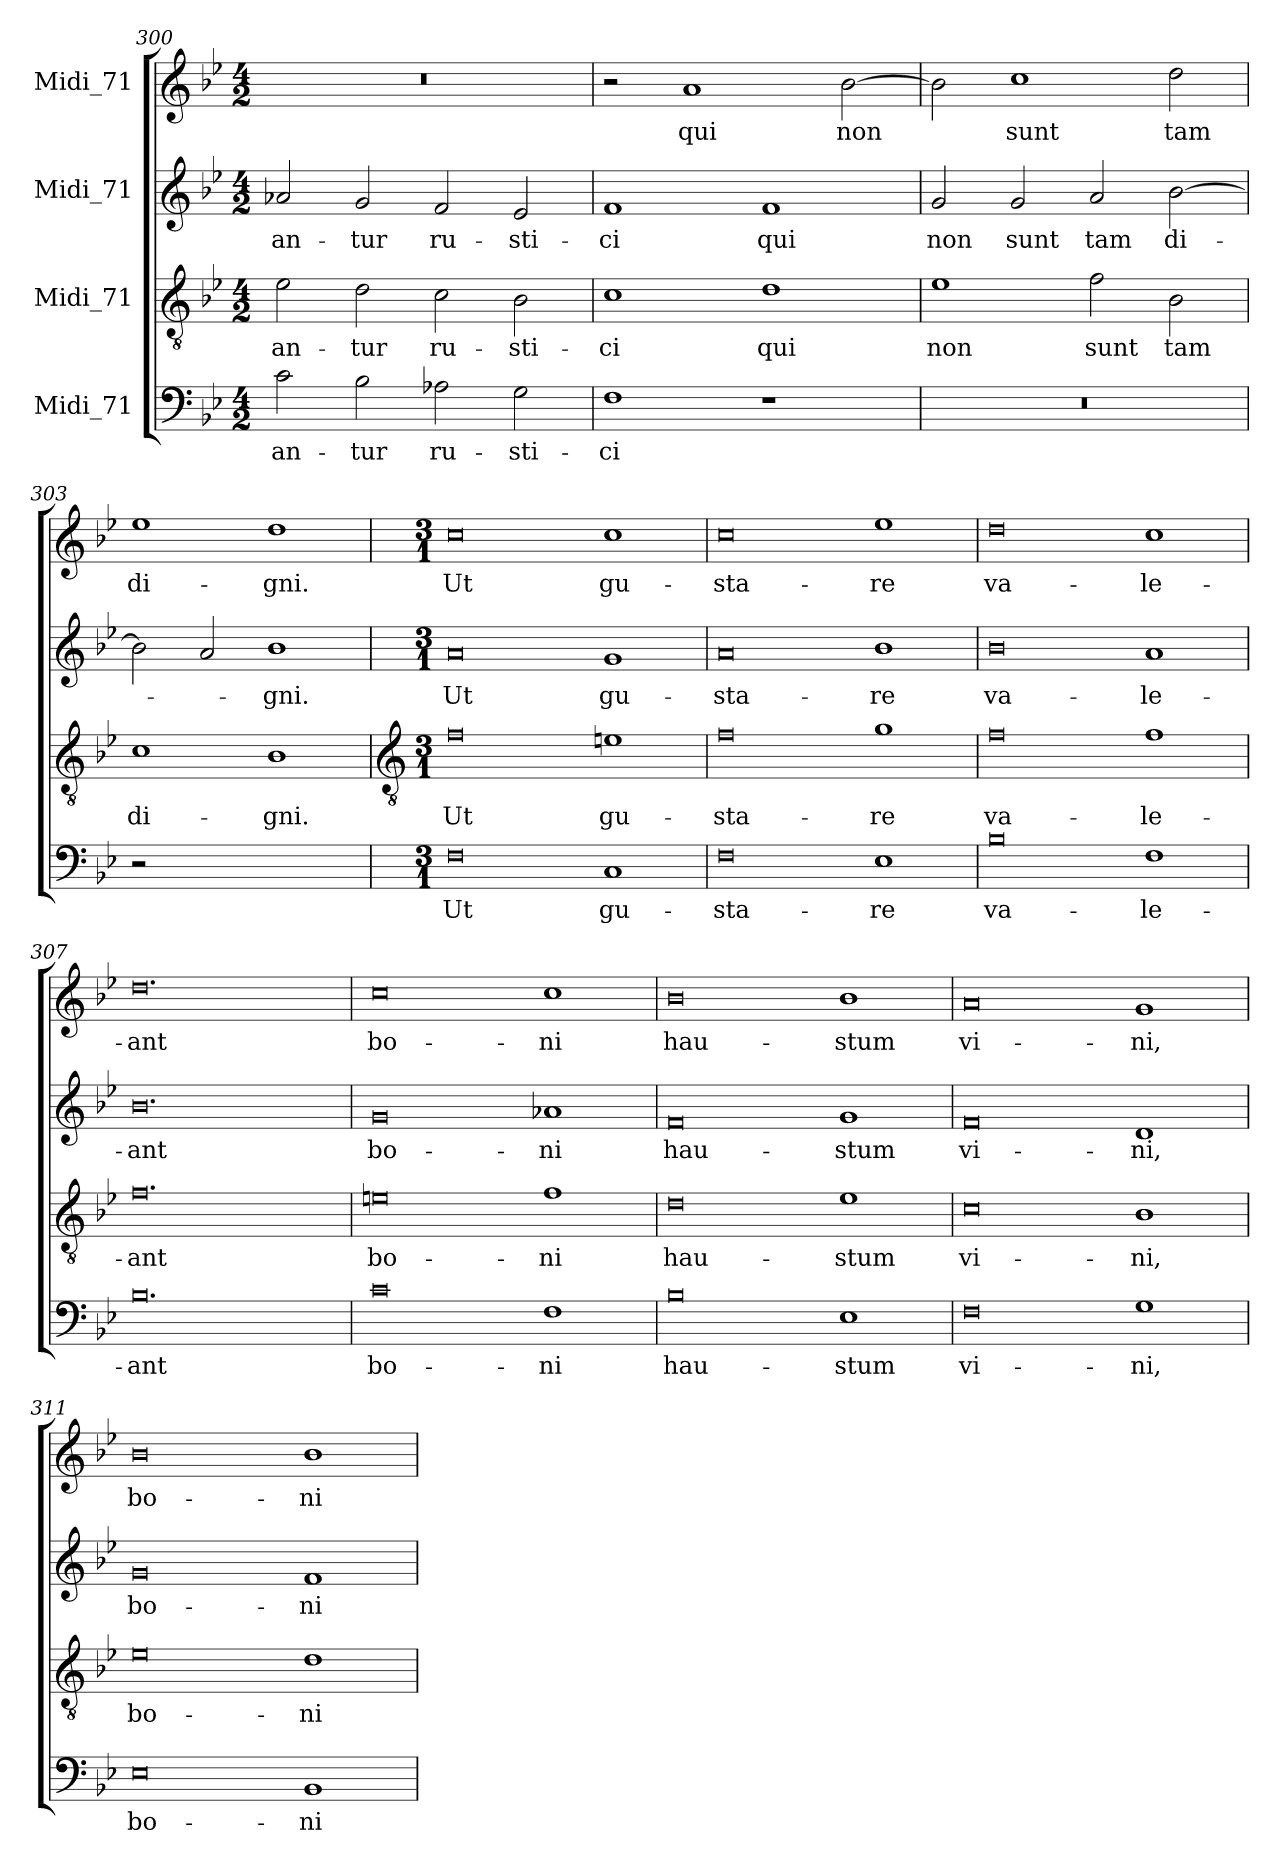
**kern	**text	**kern	**text	**kern	**text	**kern	**text
*part4	*part4	*part3	*part3	*part2	*part2	*part1	*part1
*staff4	*staff4	*staff3	*staff3	*staff2	*staff2	*staff1	*staff1
*I"Midi_71	*	*I"Midi_71	*	*I"Midi_71	*	*I"Midi_71	*
*clefF4	*	*clefGv2	*	*clefG2	*	*clefG2	*
*k[b-e-]	*	*k[b-e-]	*	*k[b-e-]	*	*k[b-e-]	*
*B-:	*	*B-:	*	*B-:	*	*B-:	*
*M4/2	*	*M4/2	*	*M4/2	*	*M4/2	*
=300	=300	=300	=300	=300	=300	=300	=300
!	!LO:LY:b	!	!LO:LY:b	!	!LO:LY:b	!	!
2c	-an-	2e-	-an-	2a-X	-an-	0r	.
!	!LO:LY:b	!	!LO:LY:b	!	!LO:LY:b	!	!
2B-	-tur	2d	-tur	2g	-tur	.	.
!	!LO:LY:b	!	!LO:LY:b	!	!LO:LY:b	!	!
2A-	ru-	2c	ru-	2f	ru-	.	.
!	!LO:LY:b	!	!LO:LY:b	!	!LO:LY:b	!	!
2G	-sti-	2B-	-sti-	2e-	-sti-	.	.
=301	=301	=301	=301	=301	=301	=301	=301
!	!LO:LY:b	!	!LO:LY:b	!	!LO:LY:b	!	!
1F	-ci	1c	-ci	1f	-ci	2r	.
!	!	!	!	!	!	!	!LO:LY:b
.	.	.	.	.	.	1a	qui
!	!	!	!LO:LY:b	!	!LO:LY:b	!	!
1r	.	1d	qui	1f	qui	.	.
!	!	!	!	!	!	!	!LO:LY:b
.	.	.	.	.	.	[2b-	non
=302	=302	=302	=302	=302	=302	=302	=302
!	!	!	!LO:LY:b	!	!LO:LY:b	!	!
0r	.	1e-	non	2g	non	2b-]	.
!	!	!	!	!	!LO:LY:b	!	!LO:LY:b
.	.	.	.	2g	sunt	1cc	sunt
!	!	!	!LO:LY:b	!	!LO:LY:b	!	!
.	.	2f	sunt	2a	tam	.	.
!	!	!	!LO:LY:b	!	!LO:LY:b	!	!LO:LY:b
.	.	2B-	tam	[2b-	di-	2dd	tam
=303	=303	=303	=303	=303	=303	=303	=303
!	!	!	!LO:LY:b	!	!	!	!LO:LY:b
2r	.	1c	di-	2b-]	.	1ee-	di-
1.ryy	.	.	.	2a	.	.	.
!	!	!	!LO:LY:b	!	!LO:LY:b	!	!LO:LY:b
.	.	1B-	-gni.	1b-	-gni.	1dd	-gni.
!!LO:LB:g=z
=304	=304	=304	=304	=304	=304	=304	=304
*	*	*clefGv2	*	*	*	*	*
*M3/1	*	*M3/1	*	*M3/1	*	*M3/1	*
!	!LO:LY:b	!	!LO:LY:b	!	!LO:LY:b	!	!LO:LY:b
0F	Ut	0f	Ut	0a	Ut	0cc	Ut
!	!LO:LY:b	!	!LO:LY:b	!	!LO:LY:b	!	!LO:LY:b
1C	gu-	1en	gu-	1g	gu-	1cc	gu-
=305	=305	=305	=305	=305	=305	=305	=305
!	!LO:LY:b	!	!LO:LY:b	!	!LO:LY:b	!	!LO:LY:b
0F	-sta-	0f	-sta-	0a	-sta-	0cc	-sta-
!	!LO:LY:b	!	!LO:LY:b	!	!LO:LY:b	!	!LO:LY:b
1E-	-re	1g	-re	1b-	-re	1ee-	-re
=306	=306	=306	=306	=306	=306	=306	=306
!	!LO:LY:b	!	!LO:LY:b	!	!LO:LY:b	!	!LO:LY:b
0B-	va-	0f	va-	0b-	va-	0dd	va-
!	!LO:LY:b	!	!LO:LY:b	!	!LO:LY:b	!	!LO:LY:b
1F	-le-	1f	-le-	1a	-le-	1cc	-le-
=307	=307	=307	=307	=307	=307	=307	=307
!	!LO:LY:b	!	!LO:LY:b	!	!LO:LY:b	!	!LO:LY:b
0.B-	-ant	0.f	-ant	0.b-	-ant	0.dd	-ant
=308	=308	=308	=308	=308	=308	=308	=308
!	!LO:LY:b	!	!LO:LY:b	!	!LO:LY:b	!	!LO:LY:b
0c	bo-	0en	bo-	0g	bo-	0cc	bo-
!	!LO:LY:b	!	!LO:LY:b	!	!LO:LY:b	!	!LO:LY:b
1F	-ni	1f	-ni	1a-X	-ni	1cc	-ni
=309	=309	=309	=309	=309	=309	=309	=309
!	!LO:LY:b	!	!LO:LY:b	!	!LO:LY:b	!	!LO:LY:b
0B-	hau-	0d	hau-	0f	hau-	0b-	hau-
!	!LO:LY:b	!	!LO:LY:b	!	!LO:LY:b	!	!LO:LY:b
1E-	-stum	1e-	-stum	1g	-stum	1b-	-stum
=310	=310	=310	=310	=310	=310	=310	=310
!	!LO:LY:b	!	!LO:LY:b	!	!LO:LY:b	!	!LO:LY:b
0F	vi-	0c	vi-	0f	vi-	0a	vi-
!	!LO:LY:b	!	!LO:LY:b	!	!LO:LY:b	!	!LO:LY:b
1G	-ni,	1B-	-ni,	1d	-ni,	1g	-ni,
=311	=311	=311	=311	=311	=311	=311	=311
!	!LO:LY:b	!	!LO:LY:b	!	!LO:LY:b	!	!LO:LY:b
0E-	bo-	0e-	bo-	0g	bo-	0b-	bo-
!	!LO:LY:b	!	!LO:LY:b	!	!LO:LY:b	!	!LO:LY:b
1BB-	-ni	1d	-ni	1f	-ni	1b-	-ni
=	=	=	=	=	=	=	=
*-	*-	*-	*-	*-	*-	*-	*-
